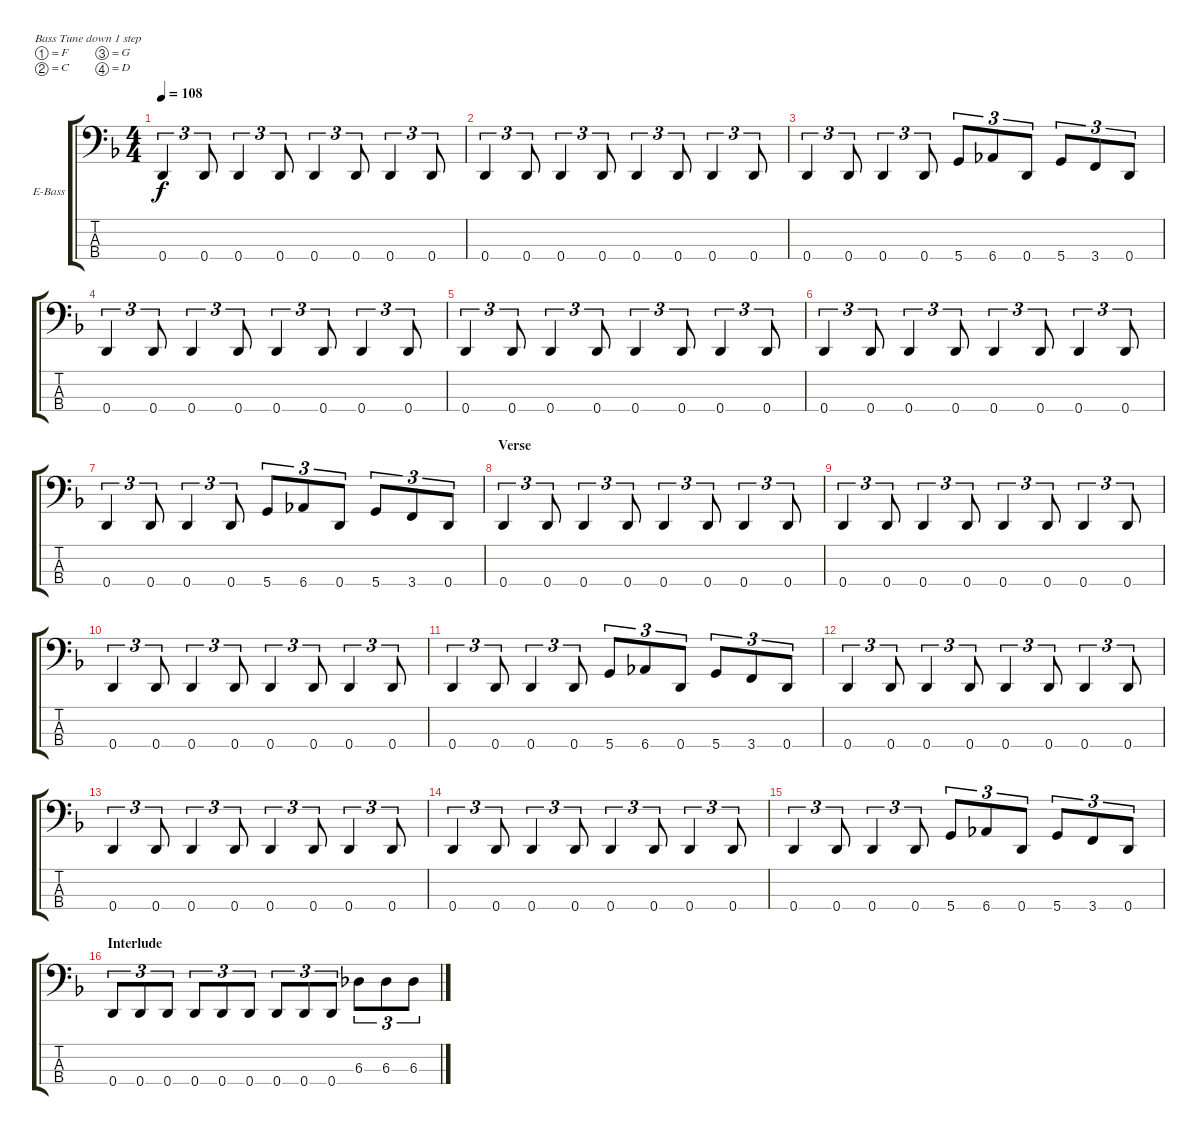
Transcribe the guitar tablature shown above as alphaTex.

\defaultSystemsLayout 4
\bracketExtendMode groupsimilarinstruments
\firstSystemTrackNameOrientation horizontal
\otherSystemsTrackNameOrientation horizontal
\track ("Electric Bass" "E-Bass") {instrument electricbassfinger}
\staff {score tabs}
\tuning (F2 C2 G1 D1)
\ts (4 4)
\tempo 108
\clef f4
\ks dminor
0.4.4{tu (3 2) dy f} 0.4.8{tu (3 2)} 0.4.4{tu (3 2)} 0.4.8{tu (3 2)} 0.4.4{tu (3 2)} 0.4.8{tu (3 2)} 0.4.4{tu (3 2)} 0.4.8{tu (3 2)} |
0.4.4{tu (3 2)} 0.4.8{tu (3 2)} 0.4.4{tu (3 2)} 0.4.8{tu (3 2)} 0.4.4{tu (3 2)} 0.4.8{tu (3 2)} 0.4.4{tu (3 2)} 0.4.8{tu (3 2)} |
0.4.4{tu (3 2)} 0.4.8{tu (3 2)} 0.4.4{tu (3 2)} 0.4.8{tu (3 2)} 5.4.8{tu (3 2)} 6.4.8{tu (3 2)} 0.4.8{tu (3 2)} 5.4.8{tu (3 2)} 3.4.8{tu (3 2)} 0.4.8{tu (3 2)} |
0.4.4{tu (3 2)} 0.4.8{tu (3 2)} 0.4.4{tu (3 2)} 0.4.8{tu (3 2)} 0.4.4{tu (3 2)} 0.4.8{tu (3 2)} 0.4.4{tu (3 2)} 0.4.8{tu (3 2)} |
0.4.4{tu (3 2)} 0.4.8{tu (3 2)} 0.4.4{tu (3 2)} 0.4.8{tu (3 2)} 0.4.4{tu (3 2)} 0.4.8{tu (3 2)} 0.4.4{tu (3 2)} 0.4.8{tu (3 2)} |
0.4.4{tu (3 2)} 0.4.8{tu (3 2)} 0.4.4{tu (3 2)} 0.4.8{tu (3 2)} 0.4.4{tu (3 2)} 0.4.8{tu (3 2)} 0.4.4{tu (3 2)} 0.4.8{tu (3 2)} |
0.4.4{tu (3 2)} 0.4.8{tu (3 2)} 0.4.4{tu (3 2)} 0.4.8{tu (3 2)} 5.4.8{tu (3 2)} 6.4.8{tu (3 2)} 0.4.8{tu (3 2)} 5.4.8{tu (3 2)} 3.4.8{tu (3 2)} 0.4.8{tu (3 2)} |
\section ("" "Verse")
0.4.4{tu (3 2)} 0.4.8{tu (3 2)} 0.4.4{tu (3 2)} 0.4.8{tu (3 2)} 0.4.4{tu (3 2)} 0.4.8{tu (3 2)} 0.4.4{tu (3 2)} 0.4.8{tu (3 2)} |
0.4.4{tu (3 2)} 0.4.8{tu (3 2)} 0.4.4{tu (3 2)} 0.4.8{tu (3 2)} 0.4.4{tu (3 2)} 0.4.8{tu (3 2)} 0.4.4{tu (3 2)} 0.4.8{tu (3 2)} |
0.4.4{tu (3 2)} 0.4.8{tu (3 2)} 0.4.4{tu (3 2)} 0.4.8{tu (3 2)} 0.4.4{tu (3 2)} 0.4.8{tu (3 2)} 0.4.4{tu (3 2)} 0.4.8{tu (3 2)} |
0.4.4{tu (3 2)} 0.4.8{tu (3 2)} 0.4.4{tu (3 2)} 0.4.8{tu (3 2)} 5.4.8{tu (3 2)} 6.4.8{tu (3 2)} 0.4.8{tu (3 2)} 5.4.8{tu (3 2)} 3.4.8{tu (3 2)} 0.4.8{tu (3 2)} |
0.4.4{tu (3 2)} 0.4.8{tu (3 2)} 0.4.4{tu (3 2)} 0.4.8{tu (3 2)} 0.4.4{tu (3 2)} 0.4.8{tu (3 2)} 0.4.4{tu (3 2)} 0.4.8{tu (3 2)} |
0.4.4{tu (3 2)} 0.4.8{tu (3 2)} 0.4.4{tu (3 2)} 0.4.8{tu (3 2)} 0.4.4{tu (3 2)} 0.4.8{tu (3 2)} 0.4.4{tu (3 2)} 0.4.8{tu (3 2)} |
0.4.4{tu (3 2)} 0.4.8{tu (3 2)} 0.4.4{tu (3 2)} 0.4.8{tu (3 2)} 0.4.4{tu (3 2)} 0.4.8{tu (3 2)} 0.4.4{tu (3 2)} 0.4.8{tu (3 2)} |
0.4.4{tu (3 2)} 0.4.8{tu (3 2)} 0.4.4{tu (3 2)} 0.4.8{tu (3 2)} 5.4.8{tu (3 2)} 6.4.8{tu (3 2)} 0.4.8{tu (3 2)} 5.4.8{tu (3 2)} 3.4.8{tu (3 2)} 0.4.8{tu (3 2)} |
\section ("" "Interlude")
0.4.8{tu (3 2)} 0.4.8{tu (3 2)} 0.4.8{tu (3 2)} 0.4.8{tu (3 2)} 0.4.8{tu (3 2)} 0.4.8{tu (3 2)} 0.4.8{tu (3 2)} 0.4.8{tu (3 2)} 0.4.8{tu (3 2)} 6.3.8{tu (3 2)} 6.3.8{tu (3 2)} 6.3.8{tu (3 2)}
